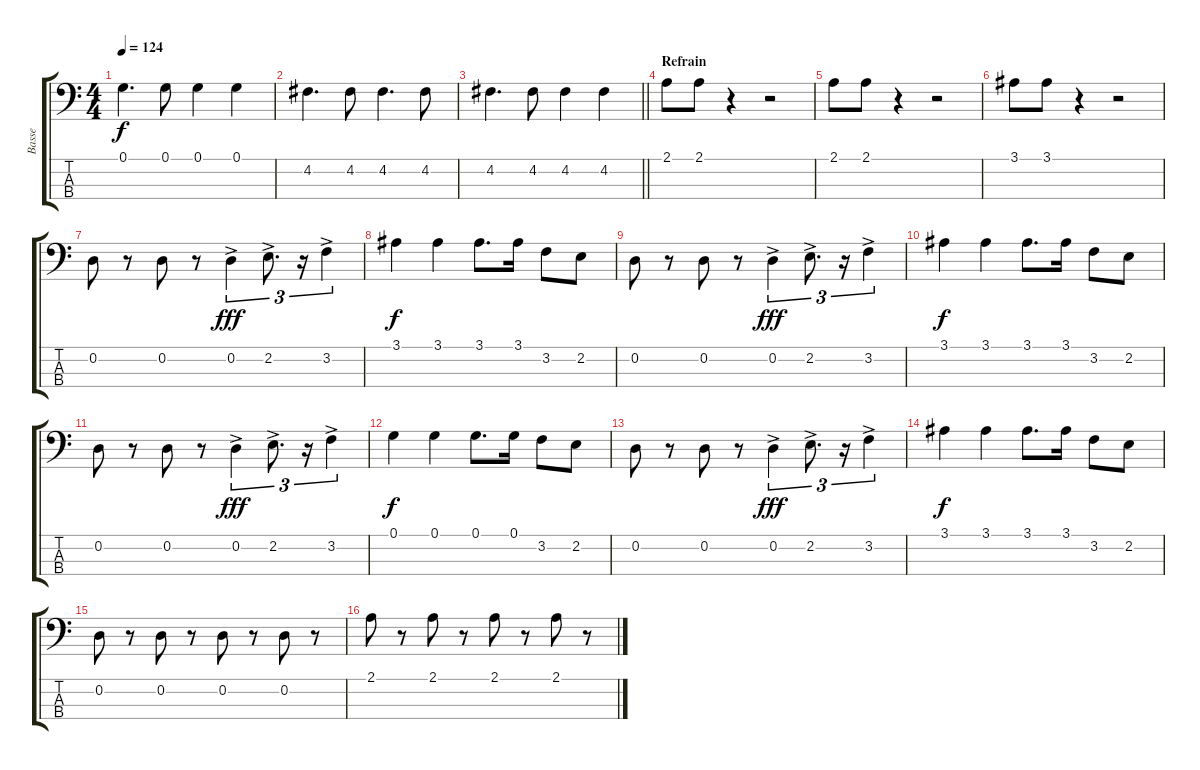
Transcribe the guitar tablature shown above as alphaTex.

\track ("Basse" "Basse") {instrument electricbasspick}
\staff {score tabs}
\tuning (G2 D2 A1 E1) {hide}
\ts (4 4)
\tempo 124
\clef f4
\ks c
0.1.4{d dy f} 0.1.8 0.1.4 0.1.4 |
4.2.4{d} 4.2.8 4.2.4{d} 4.2.8 |
\barLineRight lightlight
4.2.4{d} 4.2.8 4.2.4 4.2.4 |
\section ("" "Refrain")
2.1.8 2.1.8 r.4 r.2 |
2.1.8 2.1.8 r.4 r.2 |
3.1.8 3.1.8 r.4 r.2 |
0.2.8 r.8 0.2.8 r.8 0.2{ac}.4{tu (3 2) dy fff} 2.2{ac}.8{d tu (3 2)} r.16{tu (3 2)} 3.2{ac}.4{tu (3 2)} |
3.1.4{dy f} 3.1.4 3.1.8{d} 3.1.16 3.2.8 2.2.8 |
0.2.8 r.8 0.2.8 r.8 0.2{ac}.4{tu (3 2) dy fff} 2.2{ac}.8{d tu (3 2)} r.16{tu (3 2)} 3.2{ac}.4{tu (3 2)} |
3.1.4{dy f} 3.1.4 3.1.8{d} 3.1.16 3.2.8 2.2.8 |
0.2.8 r.8 0.2.8 r.8 0.2{ac}.4{tu (3 2) dy fff} 2.2{ac}.8{d tu (3 2)} r.16{tu (3 2)} 3.2{ac}.4{tu (3 2)} |
0.1.4{dy f} 0.1.4 0.1.8{d} 0.1.16 3.2.8 2.2.8 |
0.2.8 r.8 0.2.8 r.8 0.2{ac}.4{tu (3 2) dy fff} 2.2{ac}.8{d tu (3 2)} r.16{tu (3 2)} 3.2{ac}.4{tu (3 2)} |
3.1.4{dy f} 3.1.4 3.1.8{d} 3.1.16 3.2.8 2.2.8 |
0.2.8 r.8 0.2.8 r.8 0.2.8 r.8 0.2.8 r.8 |
2.1.8 r.8 2.1.8 r.8 2.1.8 r.8 2.1.8 r.8
